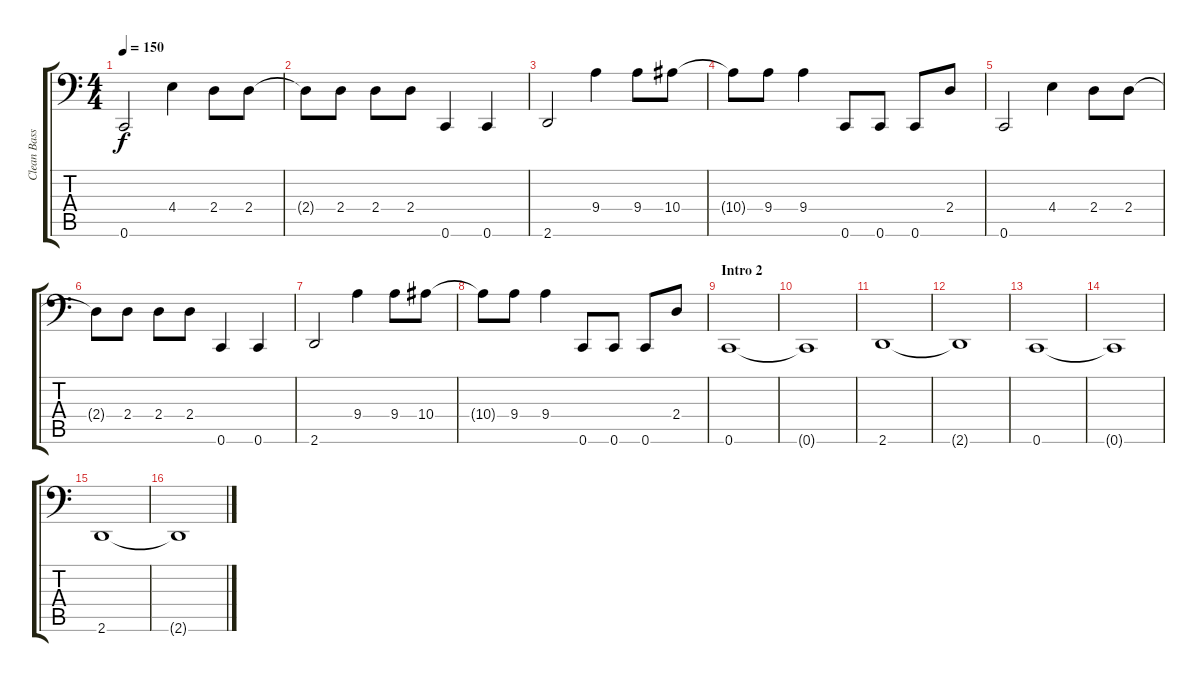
\track ("Clean Bass" "Clean Bass") {instrument electricbasspick}
\staff {score tabs}
\tuning (D3 A2 F2 C2 G1 C1) {hide}
\ts (4 4)
\tempo 150
\clef f4
\ks c
0.6.2{dy f} 4.4.4 2.4.8 2.4.8 |
2.4{t}.8 2.4.8 2.4.8 2.4.8 0.6.4 0.6.4 |
2.6.2 9.4.4 9.4.8 10.4.8 |
10.4{t}.8 9.4.8 9.4.4 0.6.8 0.6.8 0.6.8 2.4.8 |
0.6.2 4.4.4 2.4.8 2.4.8 |
2.4{t}.8 2.4.8 2.4.8 2.4.8 0.6.4 0.6.4 |
2.6.2 9.4.4 9.4.8 10.4.8 |
10.4{t}.8 9.4.8 9.4.4 0.6.8 0.6.8 0.6.8 2.4.8 |
\section ("" "Intro 2")
0.6.1 |
0.6{t}.1 |
2.6.1 |
2.6{t}.1 |
0.6.1 |
0.6{t}.1 |
2.6.1 |
2.6{t}.1
